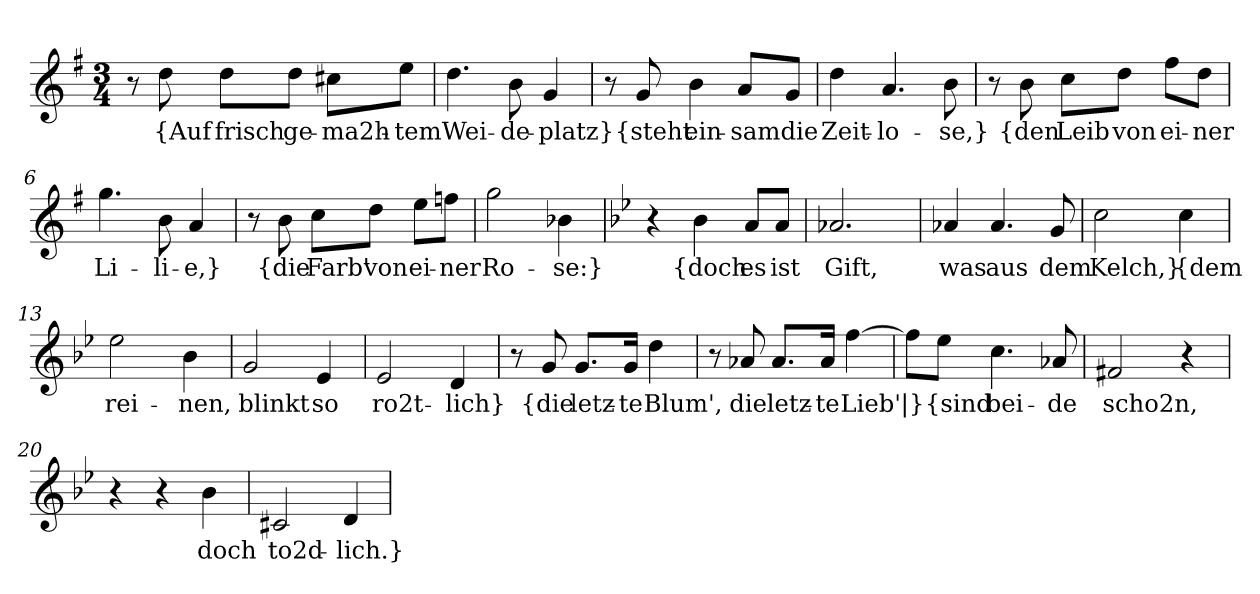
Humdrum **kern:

**kern	**text
*part1	*part1
*staff1	*staff1
*clefG2	*
*k[f#]	*
*M3/4	*
=1	=1
8r	.
!	!LO:LY:b
8dd\	{Auf
!	!LO:LY:b
8dd\L	frisch
!	!LO:LY:b
8dd\J	ge-
!	!LO:LY:b
8cc#X\L	-ma2h-
!	!LO:LY:b
8ee\J	-tem
=2	=2
!	!LO:LY:b
4.dd\	Wei-
!	!LO:LY:b
8b\	-de-
!	!LO:LY:b
4g/	-platz}
=3	=3
8r	.
!	!LO:LY:b
8g/	{steht
!	!LO:LY:b
4b\	ein-
!	!LO:LY:b
8a/L	-sam
!	!LO:LY:b
8g/J	die
=4	=4
!	!LO:LY:b
4dd\	Zeit-
!	!LO:LY:b
4.a/	-lo-
!	!LO:LY:b
8b\	-se,}
!!LO:LB:g=z
=5	=5
8r	.
!	!LO:LY:b
8b\	{den
!	!LO:LY:b
8cc\L	Leib
!	!LO:LY:b
8dd\J	von
!	!LO:LY:b
8ff#\L	ei-
!	!LO:LY:b
8dd\J	-ner
=6	=6
!	!LO:LY:b
4.gg\	Li-
!	!LO:LY:b
8b\	-li-
!	!LO:LY:b
4a/	-e,}
=7	=7
8r	.
!	!LO:LY:b
8b\	{die
!	!LO:LY:b
8cc\L	Farb'
!	!LO:LY:b
8dd\J	von
!	!LO:LY:b
8ee\L	ei-
!	!LO:LY:b
8ffn\J	-ner
=8	=8
!	!LO:LY:b
2gg\	Ro-
!	!LO:LY:b
4b-X\	-se:}
=9	=9
*k[b-e-]	*
4r	.
!	!LO:LY:b
4b-\	{doch
!	!LO:LY:b
8a/L	es
!	!LO:LY:b
8a/J	ist
=10	=10
!	!LO:LY:b
2.a-X/	Gift,
!!LO:LB:g=z
=11	=11
!	!LO:LY:b
4a-X/	was
!	!LO:LY:b
4.a-/	aus
!	!LO:LY:b
8g/	dem
=12	=12
!	!LO:LY:b
2cc\	Kelch,}
!	!LO:LY:b
4cc\	{dem
=13	=13
!	!LO:LY:b
2ee-\	rei-
!	!LO:LY:b
4b-\	-nen,
=14	=14
!	!LO:LY:b
2g/	blinkt
!	!LO:LY:b
4e-/	so
=15	=15
!	!LO:LY:b
2e-/	ro2t-
!	!LO:LY:b
4d/	-lich}
=16	=16
8r	.
!	!LO:LY:b
8g/	{die
!	!LO:LY:b
8.g/L	letz-
!	!LO:LY:b
16g/Jk	-te
!	!LO:LY:b
4dd\	Blum',
!!LO:LB:g=z
=17	=17
8r	.
!	!LO:LY:b
8a-X/	die
!	!LO:LY:b
8.a-/L	letz-
!	!LO:LY:b
16a-/Jk	-te
!	!LO:LY:b
[4ff\	Lieb'
=18	=18
!	!LO:LY:b
8ff\L]	|}
!	!LO:LY:b
8ee-\J	{sind
!	!LO:LY:b
4.cc\	bei-
!	!LO:LY:b
8a-X/	-de
=19	=19
!	!LO:LY:b
2f#X/	scho2n,
4r	.
=20	=20
4r	.
4r	.
!	!LO:LY:b
4b-\	doch
=21	=21
!	!LO:LY:b
2c#X/	to2d-
!	!LO:LY:b
4d/	-lich.}
=	=
*-	*-
